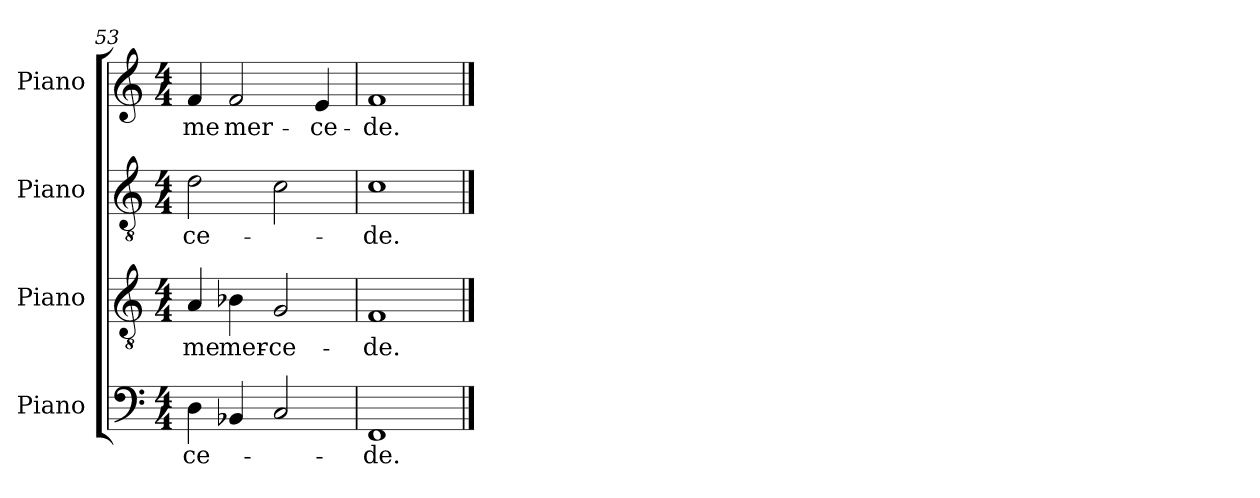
**kern	**text	**kern	**text	**kern	**text	**kern	**text
*part4	*part4	*part3	*part3	*part2	*part2	*part1	*part1
*staff4	*staff4	*staff3	*staff3	*staff2	*staff2	*staff1	*staff1
*I"Piano	*	*I"Piano	*	*I"Piano	*	*I"Piano	*
*I'Pno.	*	*I'Pno.	*	*I'Pno.	*	*I'Pno.	*
*clefF4	*	*clefGv2	*	*clefGv2	*	*clefG2	*
*	*	*ITrd7c12	*	*ITrd7c12	*	*	*
*k[]	*	*k[]	*	*k[]	*	*k[]	*
*C:	*	*C:	*	*C:	*	*C:	*
*M4/4	*	*M4/4	*	*M4/4	*	*M4/4	*
=53	=53	=53	=53	=53	=53	=53	=53
!	!LO:LY:b:color=#000000	!	!	!	!	!	!
!	!	!	!LO:LY:b:color=#000000	!	!	!	!
!	!	!	!	!	!LO:LY:b:color=#000000	!	!
!	!	!	!	!	!	!	!LO:LY:b:color=#000000
4Di\	-ce-	4AAi/	me	2Di\	-ce-	4fi/	me
!	!	!	!LO:LY:b:color=#000000	!	!	!	!
!	!	!	!	!	!	!	!LO:LY:b:color=#000000
4BB-i/	.	4BB-i\	mer-	.	.	2fi/	mer-
!	!	!	!LO:LY:b:color=#000000	!	!	!	!
2Ci/	.	2GGi/	-ce-	2Ci\	.	.	.
!	!	!	!	!	!	!	!LO:LY:b:color=#000000
.	.	.	.	.	.	4ei/	-ce-
=54	=54	=54	=54	=54	=54	=54	=54
!	!LO:LY:b:color=#000000	!	!	!	!	!	!
!	!	!	!LO:LY:b:color=#000000	!	!	!	!
!	!	!	!	!	!LO:LY:b:color=#000000	!	!
!	!	!	!	!	!	!	!LO:LY:b:color=#000000
1FFi	-de.	1FFi	-de.	1Ci	-de.	1fi	-de.
==	==	==	==	==	==	==	==
*-	*-	*-	*-	*-	*-	*-	*-
